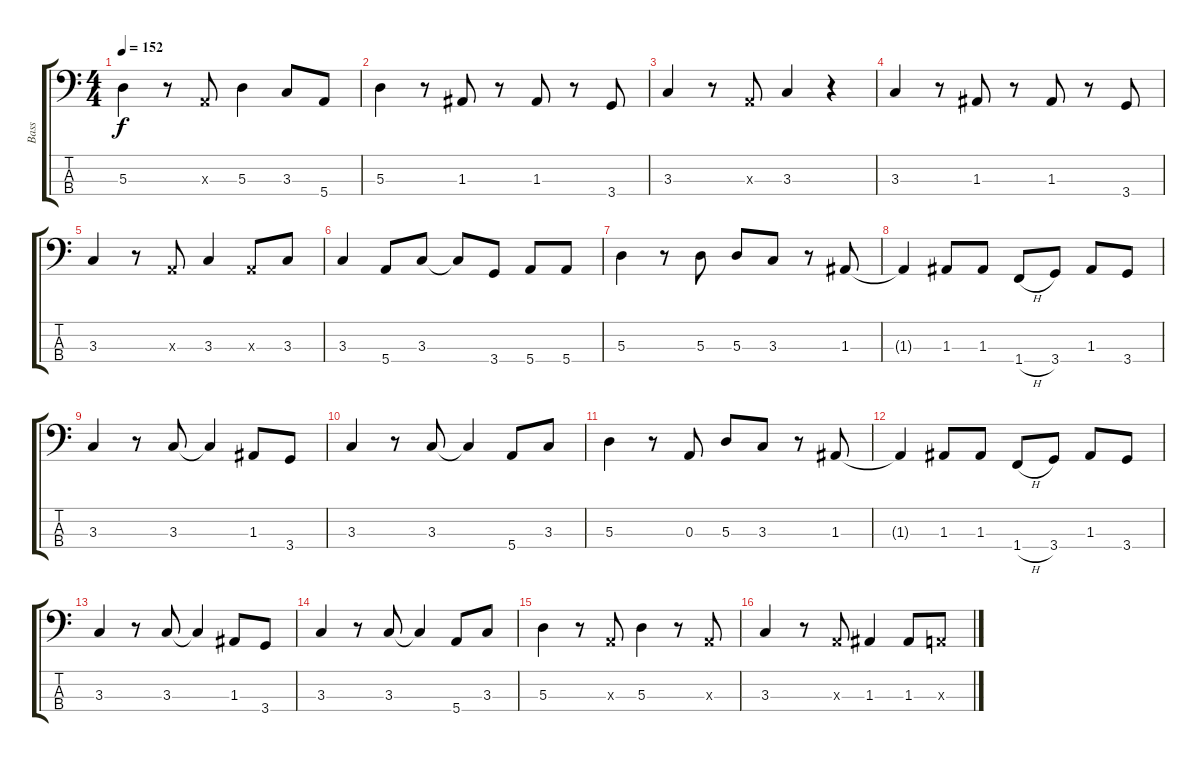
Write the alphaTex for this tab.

\track ("Bass" "Bass") {instrument electricbassfinger}
\staff {score tabs}
\tuning (G2 D2 A1 E1) {hide}
\ts (4 4)
\tempo 152
\clef f4
\ks c
5.3.4{dy f} r.8 0.3{x}.8 5.3.4 3.3.8 5.4.8 |
5.3.4 r.8 1.3.8 r.8 1.3.8 r.8 3.4.8 |
3.3.4 r.8 0.3{x}.8 3.3.4 r.4 |
3.3.4 r.8 1.3.8 r.8 1.3.8 r.8 3.4.8 |
3.3.4 r.8 0.3{x}.8 3.3.4 0.3{x}.8 3.3.8 |
3.3.4 5.4.8 3.3.8 3.3{t}.8 3.4.8 5.4.8 5.4.8 |
5.3.4 r.8 5.3.8 5.3.8 3.3.8 r.8 1.3.8 |
1.3{t}.4 1.3.8 1.3.8 1.4{h}.8 3.4.8 1.3.8 3.4.8 |
3.3.4 r.8 3.3.8 3.3{t}.4 1.3.8 3.4.8 |
3.3.4 r.8 3.3.8 3.3{t}.4 5.4.8 3.3.8 |
5.3.4 r.8 0.3.8 5.3.8 3.3.8 r.8 1.3.8 |
1.3{t}.4 1.3.8 1.3.8 1.4{h}.8 3.4.8 1.3.8 3.4.8 |
3.3.4 r.8 3.3.8 3.3{t}.4 1.3.8 3.4.8 |
3.3.4 r.8 3.3.8 3.3{t}.4 5.4.8 3.3.8 |
5.3.4 r.8 0.3{x}.8 5.3.4 r.8 0.3{x}.8 |
3.3.4 r.8 0.3{x}.8 1.3.4 1.3.8 0.3{x}.8
